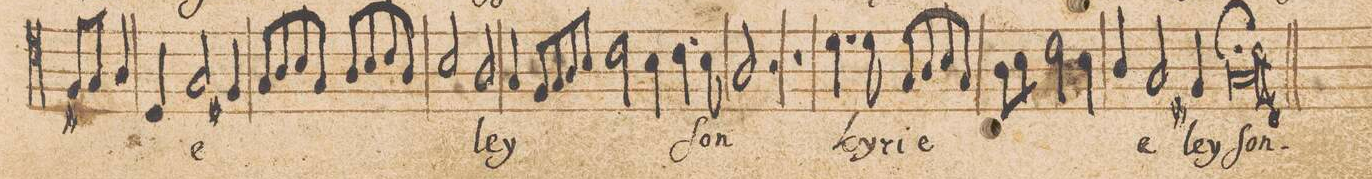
**kern	**text
*I"[Tenor II]	*
*clefC4	*
*k[]	*
*met(C|)	*
*M2/1	*
8F#X/L	.
8G/J	.
4A/	.
4D/	.
2G/	e-
4F#X/	.
=40	=40
8G/L	.
8A/	.
8B/	.
8G/J	.
8A/L	.
8B/	.
8c/	.
8A/J	.
2B/	.
2A/	-ley-
=41-	=41-
4G/	.
8F/L	.
8G/	.
8A/	.
8B/J	.
2c\	.
4B\	.
4.c\	ſon
8B\	.
=42-	=42-
2A/	.
2r	.
1r	.
=43	=43
4.d\	ky-
8d\	-ri-
8G/L	-e
8A/	.
8B/	.
8G/J	.
8A\L	.
8B\J	.
2c\	.
4B\	.
=44	=44
4A/	.
2G/	e-
4F#X/	-ley-
1G;>	-ſon.
==	==
*-	*-
